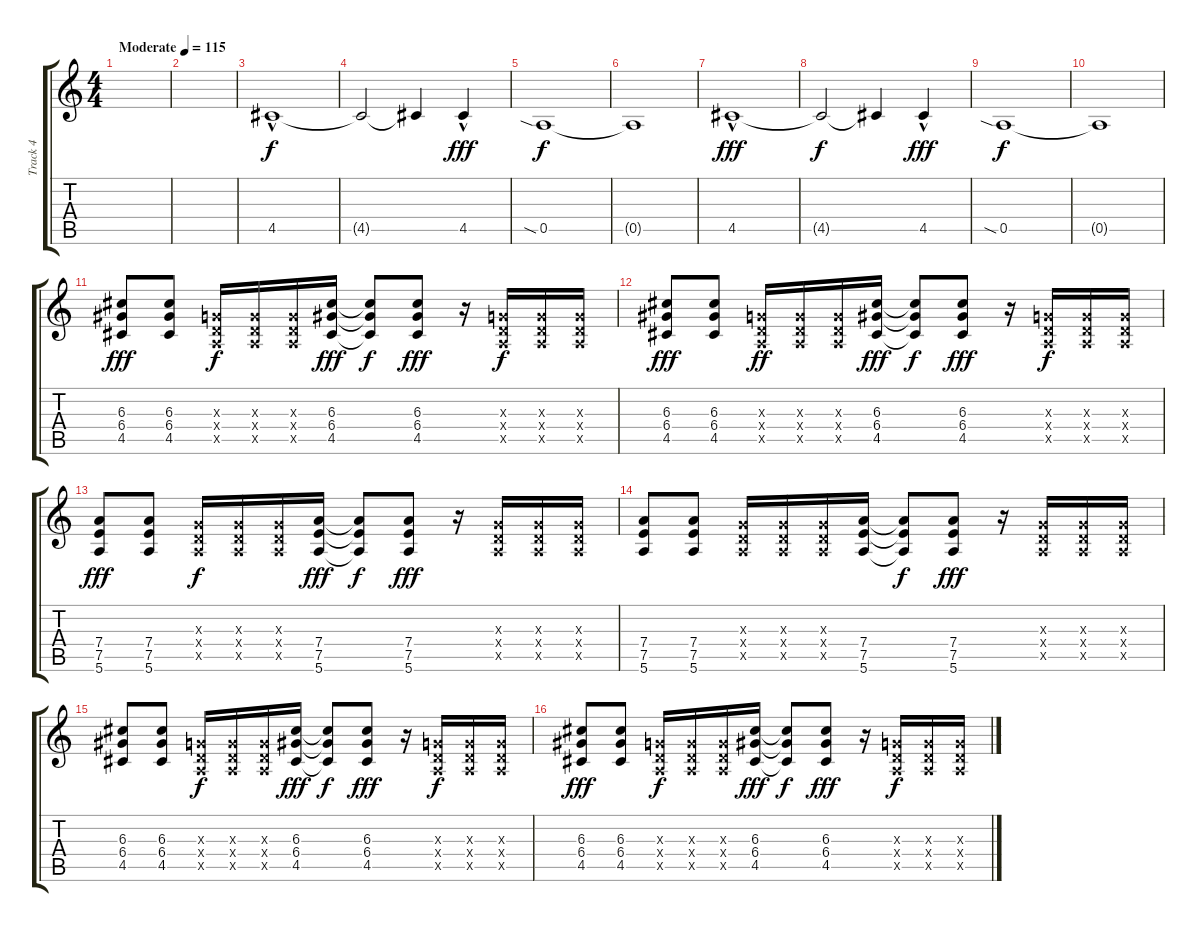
\track ("Track 4" "Track 4") {instrument distortionguitar}
\staff {score tabs}
\tuning (E4 B3 G3 D3 A2 E2) {hide}
\ts (4 4)
\tempo (115 "Moderate")
\clef g2
\ks c
|
|
4.5{hac}.1 |
4.5{t}.2{dy f} 4.5{t}.4 4.5{hac}.4{dy fff} |
0.5{sia}.1{dy f} |
0.5{t}.1 |
4.5{hac}.1{dy fff} |
4.5{t}.2{dy f} 4.5{t}.4 4.5{hac}.4{dy fff} |
0.5{sia}.1{dy f} |
0.5{t}.1 |
(6.3 6.4 4.5).8{dy fff} (6.3 6.4 4.5).8 (0.3{x} 0.4{x} 0.5{x}).16{dy f} (0.3{x} 0.4{x} 0.5{x}).16 (0.3{x} 0.4{x} 0.5{x}).16 (6.3 6.4 4.5).16{dy fff} (6.3{t} 6.4{t} 4.5{t}).8{dy f} (6.3 6.4 4.5).8{dy fff} r.16 (0.3{x} 0.4{x} 0.5{x}).16{dy f} (0.3{x} 0.4{x} 0.5{x}).16 (0.3{x} 0.4{x} 0.5{x}).16 |
(6.3 6.4 4.5).8{dy fff} (6.3 6.4 4.5).8 (0.3{x} 0.4{x} 0.5{x}).16{dy ff} (0.3{x} 0.4{x} 0.5{x}).16 (0.3{x} 0.4{x} 0.5{x}).16 (6.3 6.4 4.5).16{dy fff} (6.3{t} 6.4{t} 4.5{t}).8{dy f} (6.3 6.4 4.5).8{dy fff} r.16 (0.3{x} 0.4{x} 0.5{x}).16{dy f} (0.3{x} 0.4{x} 0.5{x}).16 (0.3{x} 0.4{x} 0.5{x}).16 |
(7.4 7.5 5.6).8{dy fff} (7.4 7.5 5.6).8 (0.3{x} 0.4{x} 0.5{x}).16{dy f} (0.3{x} 0.4{x} 0.5{x}).16 (0.3{x} 0.4{x} 0.5{x}).16 (7.4 7.5 5.6).16{dy fff} (7.4{t} 7.5{t} 5.6{t}).8{dy f} (7.4 7.5 5.6).8{dy fff} r.16 (0.3{x} 0.4{x} 0.5{x}).16 (0.3{x} 0.4{x} 0.5{x}).16 (0.3{x} 0.4{x} 0.5{x}).16 |
(7.4 7.5 5.6).8 (7.4 7.5 5.6).8 (0.3{x} 0.4{x} 0.5{x}).16 (0.3{x} 0.4{x} 0.5{x}).16 (0.3{x} 0.4{x} 0.5{x}).16 (7.4 7.5 5.6).16 (7.4{t} 7.5{t} 5.6{t}).8{dy f} (7.4 7.5 5.6).8{dy fff} r.16 (0.3{x} 0.4{x} 0.5{x}).16 (0.3{x} 0.4{x} 0.5{x}).16 (0.3{x} 0.4{x} 0.5{x}).16 |
(6.3 6.4 4.5).8 (6.3 6.4 4.5).8 (0.3{x} 0.4{x} 0.5{x}).16{dy f} (0.3{x} 0.4{x} 0.5{x}).16 (0.3{x} 0.4{x} 0.5{x}).16 (6.3 6.4 4.5).16{dy fff} (6.3{t} 6.4{t} 4.5{t}).8{dy f} (6.3 6.4 4.5).8{dy fff} r.16 (0.3{x} 0.4{x} 0.5{x}).16{dy f} (0.3{x} 0.4{x} 0.5{x}).16 (0.3{x} 0.4{x} 0.5{x}).16 |
(6.3 6.4 4.5).8{dy fff} (6.3 6.4 4.5).8 (0.3{x} 0.4{x} 0.5{x}).16{dy f} (0.3{x} 0.4{x} 0.5{x}).16 (0.3{x} 0.4{x} 0.5{x}).16 (6.3 6.4 4.5).16{dy fff} (6.3{t} 6.4{t} 4.5{t}).8{dy f} (6.3 6.4 4.5).8{dy fff} r.16 (0.3{x} 0.4{x} 0.5{x}).16{dy f} (0.3{x} 0.4{x} 0.5{x}).16 (0.3{x} 0.4{x} 0.5{x}).16
